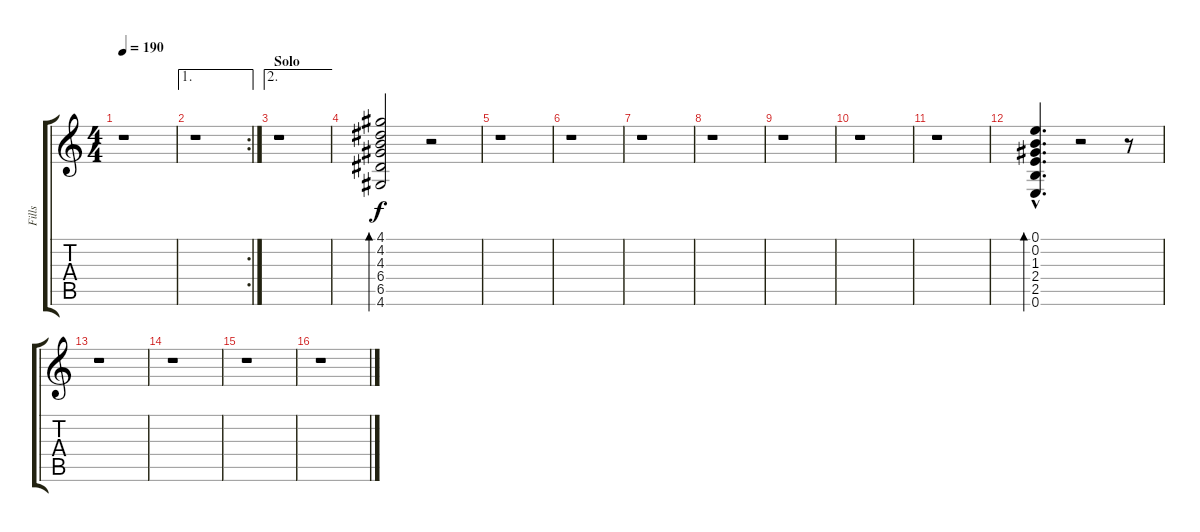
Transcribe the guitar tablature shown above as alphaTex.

\track ("Fills" "Fills") {instrument electricguitarclean}
\staff {score tabs}
\tuning (E4 B3 G3 D3 A2 E2) {hide}
\ts (4 4)
\tempo 190
\clef g2
\ks c
r.1{dy f} |
\ae 1
\rc 2
r.1 |
\ae 2
\section ("" "Solo")
r.1 |
(4.1 4.2 4.3 6.4 6.5 4.6).2{bd 60} r.2 |
r.1 |
r.1 |
r.1 |
r.1 |
r.1 |
r.1 |
r.1 |
(0.1{hac} 0.2{hac} 1.3{hac} 2.4{hac} 2.5{hac} 0.6{hac}).4{d bd 60} r.2 r.8 |
r.1 |
r.1 |
r.1 |
r.1
